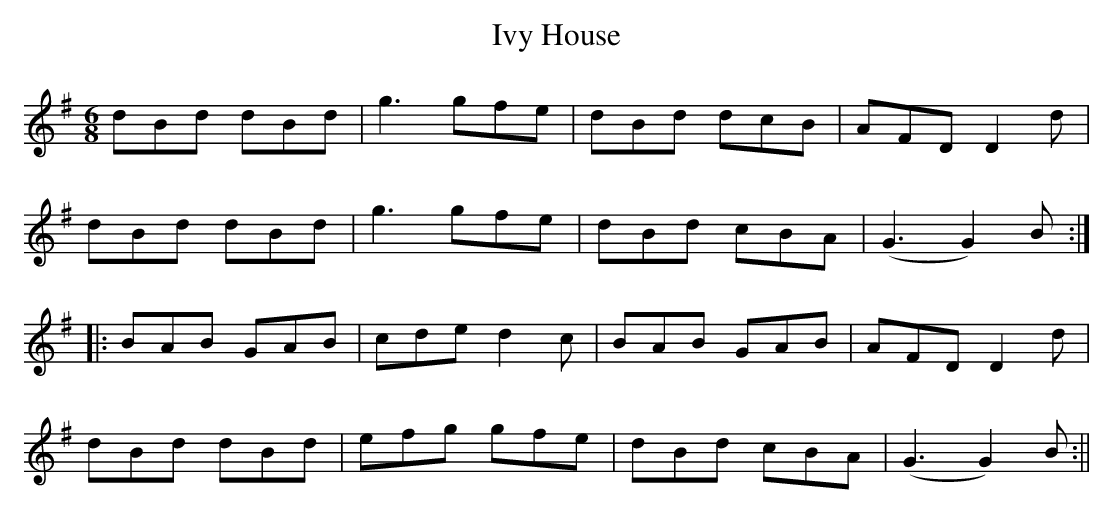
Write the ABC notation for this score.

X:1
T:Ivy House
M:6/8
L:1/8
K:G
dBd dBd|g3 gfe|dBd dcB|AFD D2d|
dBd dBd|g3 gfe|dBd cBA|(G3 G2)B:|
|:BAB GAB|cde d2c|BAB GAB|AFD D2d|
dBd dBd|efg gfe|dBd cBA|(G3 G2)B:||
